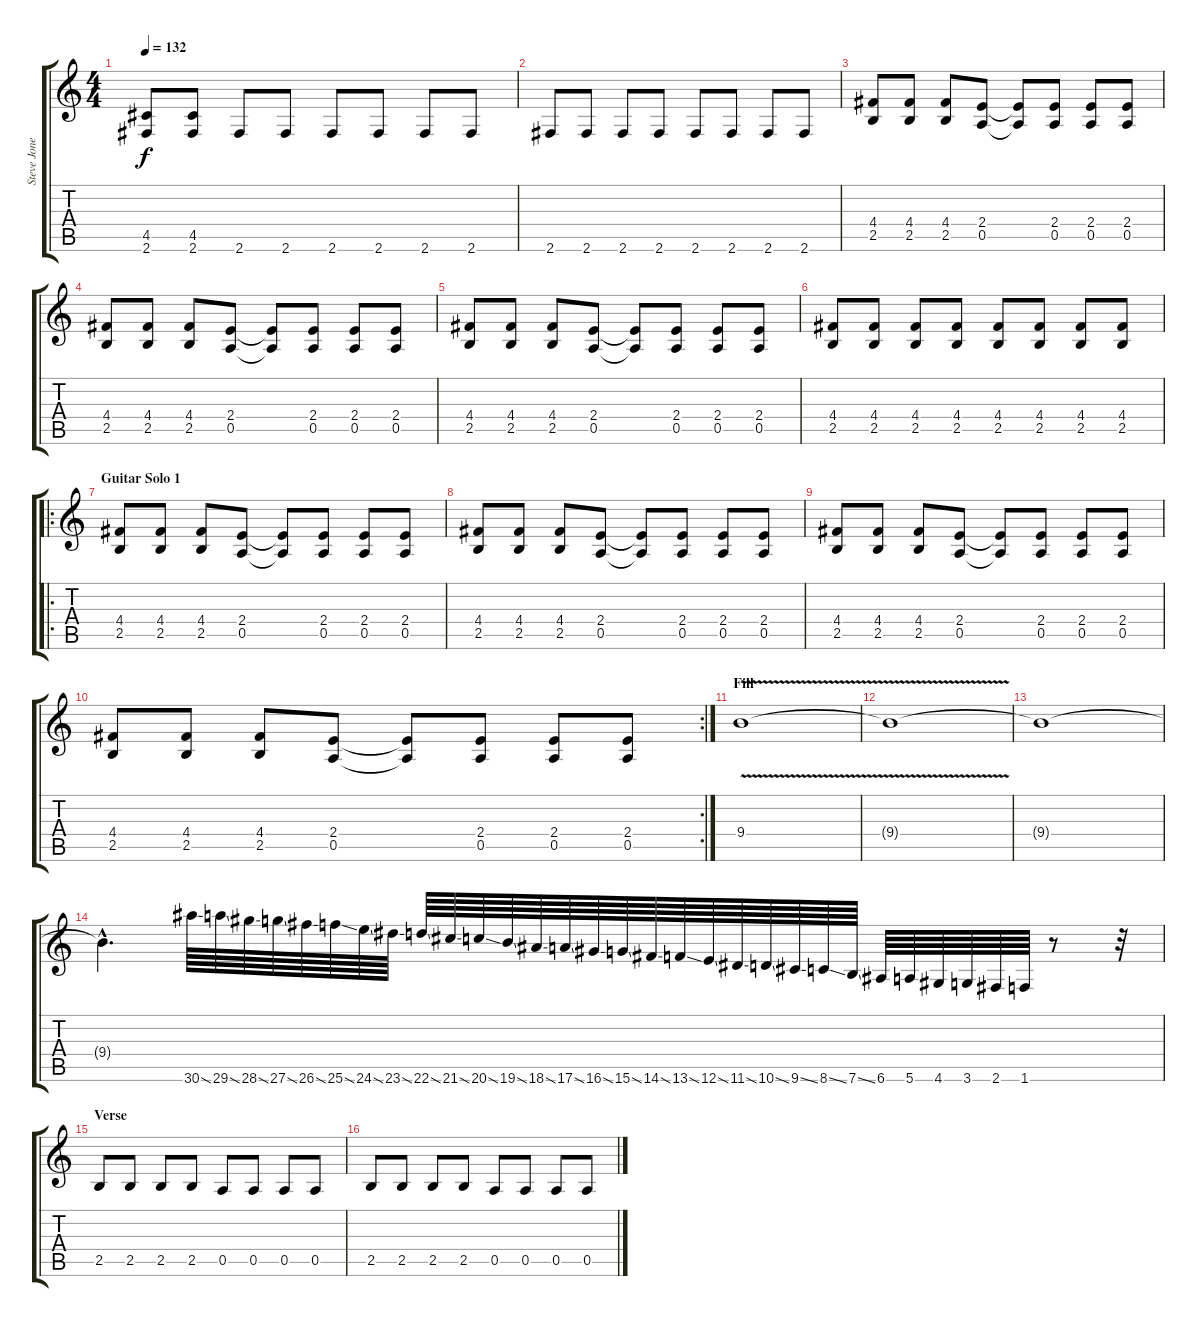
\track ("Steve Jones" "Steve Jone") {instrument distortionguitar}
\staff {score tabs}
\tuning (E4 B3 G3 D3 A2 E2) {hide}
\ts (4 4)
\tempo 132
\clef g2
\ks c
(4.5 2.6).8{dy f} (4.5 2.6).8 2.6.8 2.6.8 2.6.8 2.6.8 2.6.8 2.6.8 |
2.6.8 2.6.8 2.6.8 2.6.8 2.6.8 2.6.8 2.6.8 2.6.8 |
(4.4 2.5).8 (4.4 2.5).8 (4.4 2.5).8 (2.4 0.5).8 (2.4{t} 0.5{t}).8 (2.4 0.5).8 (2.4 0.5).8 (2.4 0.5).8 |
(4.4 2.5).8 (4.4 2.5).8 (4.4 2.5).8 (2.4 0.5).8 (2.4{t} 0.5{t}).8 (2.4 0.5).8 (2.4 0.5).8 (2.4 0.5).8 |
(4.4 2.5).8 (4.4 2.5).8 (4.4 2.5).8 (2.4 0.5).8 (2.4{t} 0.5{t}).8 (2.4 0.5).8 (2.4 0.5).8 (2.4 0.5).8 |
(4.4 2.5).8 (4.4 2.5).8 (4.4 2.5).8 (4.4 2.5).8 (4.4 2.5).8 (4.4 2.5).8 (4.4 2.5).8 (4.4 2.5).8 |
\ro
\section ("" "Guitar Solo 1")
(4.4 2.5).8 (4.4 2.5).8 (4.4 2.5).8 (2.4 0.5).8 (2.4{t} 0.5{t}).8 (2.4 0.5).8 (2.4 0.5).8 (2.4 0.5).8 |
(4.4 2.5).8 (4.4 2.5).8 (4.4 2.5).8 (2.4 0.5).8 (2.4{t} 0.5{t}).8 (2.4 0.5).8 (2.4 0.5).8 (2.4 0.5).8 |
(4.4 2.5).8 (4.4 2.5).8 (4.4 2.5).8 (2.4 0.5).8 (2.4{t} 0.5{t}).8 (2.4 0.5).8 (2.4 0.5).8 (2.4 0.5).8 |
\rc 2
(4.4 2.5).8 (4.4 2.5).8 (4.4 2.5).8 (2.4 0.5).8 (2.4{t} 0.5{t}).8 (2.4 0.5).8 (2.4 0.5).8 (2.4 0.5).8 |
\section ("" "Fill")
9.4{v}.1 |
9.4{t}.1 |
9.4{t}.1 |
9.4{hac t}.4{d} 30.6{ss}.64 29.6{ss}.64 28.6{ss}.64 27.6{ss}.64 26.6{ss}.64 25.6{ss}.64 24.6{ss}.64 23.6{ss}.64 22.6{ss}.64 21.6{ss}.64 20.6{ss}.64 19.6{ss}.64 18.6{ss}.64 17.6{ss}.64 16.6{ss}.64 15.6{ss}.64 14.6{ss}.64 13.6{ss}.64 12.6{ss}.64 11.6{ss}.64 10.6{ss}.64 9.6{ss}.64 8.6{ss}.64 7.6{ss}.64 6.6.64 5.6.64 4.6.64 3.6.64 2.6.64 1.6.64 r.8 r.32 |
\section ("" "Verse")
2.5.8 2.5.8 2.5.8 2.5.8 0.5.8 0.5.8 0.5.8 0.5.8 |
2.5.8 2.5.8 2.5.8 2.5.8 0.5.8 0.5.8 0.5.8 0.5.8
